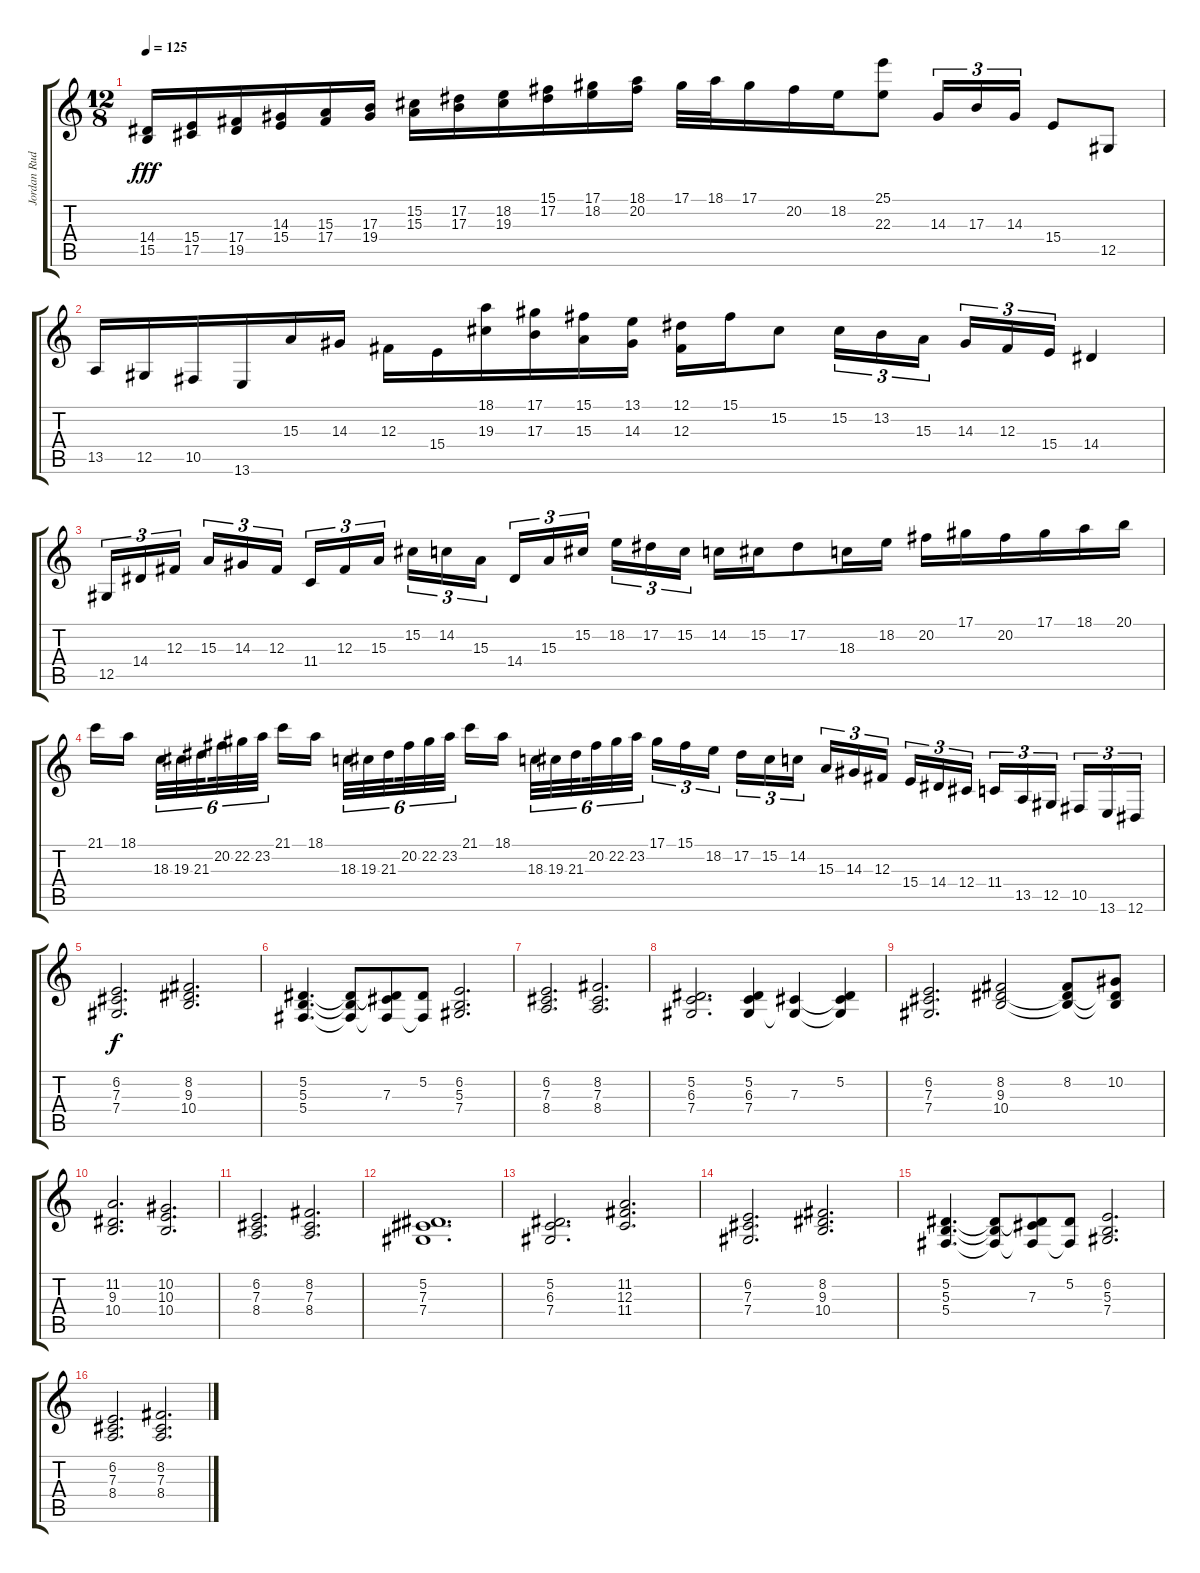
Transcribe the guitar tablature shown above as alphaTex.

\track ("Jordan Rudess Keyboards 2" "Jordan Rud") {instrument stringensemble1}
\staff {score tabs}
\tuning (Eb4 Bb3 Gb3 Db3 Ab2 Eb2) {hide}
\ts (12 8)
\tempo 125
\clef g2
\ks c
(14.4 15.5).16{dy fff} (15.4 17.5).16 (17.4 19.5).16 (14.3 15.4).16 (15.3 17.4).16 (17.3 19.4).16 (15.2 15.3).16 (17.2 17.3).16 (18.2 19.3).16 (15.1 17.2).16 (17.1 18.2).16 (18.1 20.2).16 17.1.32 18.1.32 17.1.16 20.2.16 18.2.16 (25.1 22.3).8 14.3.16{tu (3 2)} 17.3.16{tu (3 2)} 14.3.16{tu (3 2)} 15.4.8 12.5.8 |
13.5.16 12.5.16 10.5.16 13.6.16 15.3.16 14.3.16 12.3.16 15.4.16 (18.1 19.3).16 (17.1 17.3).16 (15.1 15.3).16 (13.1 14.3).16 (12.1 12.3).16 15.1.16 15.2.8 15.2.16{tu (3 2)} 13.2.16{tu (3 2)} 15.3.16{tu (3 2)} 14.3.16{tu (3 2)} 12.3.16{tu (3 2)} 15.4.16{tu (3 2)} 14.4.4 |
12.5.16{tu (3 2)} 14.4.16{tu (3 2)} 12.3.16{tu (3 2) beam splitsecondary} 15.3.16{tu (3 2)} 14.3.16{tu (3 2)} 12.3.16{tu (3 2) beam splitsecondary} 11.4.16{tu (3 2)} 12.3.16{tu (3 2)} 15.3.16{tu (3 2)} 15.2.16{tu (3 2)} 14.2.16{tu (3 2)} 15.3.16{tu (3 2) beam splitsecondary} 14.4.16{tu (3 2)} 15.3.16{tu (3 2)} 15.2.16{tu (3 2) beam splitsecondary} 18.2.16{tu (3 2)} 17.2.16{tu (3 2)} 15.2.16{tu (3 2)} 14.2.16 15.2.16 17.2.8 18.3.16 18.2.16 20.2.16 17.1.16 20.2.16 17.1.16 18.1.16 20.1.16 |
21.1.16 18.1.16{beam splitsecondary} 18.3.32{tu (6 4)} 19.3.32{tu (6 4)} 21.3.32{tu (6 4) beam splitsecondary} 20.2.32{tu (6 4)} 22.2.32{tu (6 4)} 23.2.32{tu (6 4) beam splitsecondary} 21.1.16 18.1.16 18.3.32{tu (6 4)} 19.3.32{tu (6 4)} 21.3.32{tu (6 4) beam splitsecondary} 20.2.32{tu (6 4)} 22.2.32{tu (6 4)} 23.2.32{tu (6 4) beam splitsecondary} 21.1.16 18.1.16{beam splitsecondary} 18.3.32{tu (6 4)} 19.3.32{tu (6 4)} 21.3.32{tu (6 4) beam splitsecondary} 20.2.32{tu (6 4)} 22.2.32{tu (6 4)} 23.2.32{tu (6 4)} 17.1.16{tu (3 2)} 15.1.16{tu (3 2)} 18.2.16{tu (3 2) beam splitsecondary} 17.2.16{tu (3 2)} 15.2.16{tu (3 2)} 14.2.16{tu (3 2) beam splitsecondary} 15.3.16{tu (3 2)} 14.3.16{tu (3 2)} 12.3.16{tu (3 2)} 15.4.16{tu (3 2)} 14.4.16{tu (3 2)} 12.4.16{tu (3 2) beam splitsecondary} 11.4.16{tu (3 2)} 13.5.16{tu (3 2)} 12.5.16{tu (3 2) beam splitsecondary} 10.5.16{tu (3 2)} 13.6.16{tu (3 2)} 12.6.16{tu (3 2)} |
(6.2 7.3 7.4).2{d dy f volume 10} (8.2 9.3 10.4).2{d} |
(5.2 5.3 5.4).4{d} (5.2{t} 5.3{t} 5.4{t}).8 (5.2{t} 7.3 5.4{t}).8 (5.2 5.4{t}).8 (6.2 5.3 7.4).2{d} |
(6.2 7.3 8.4).2{d} (8.2 7.3 8.4).2{d} |
(5.2 6.3 7.4).2{d} (5.2 6.3 7.4).4 (7.3 7.4{t}).4 (5.2 7.3{t} 7.4{t}).4 |
(6.2 7.3 7.4).2{d} (8.2 9.3 10.4).2 (8.2 9.3{t} 10.4{t}).8 (10.2 9.3{t} 10.4{t}).8 |
(11.2 9.3 10.4).2{d} (10.2 10.3 10.4).2{d} |
(6.2 7.3 8.4).2{d} (8.2 7.3 8.4).2{d} |
(5.2 7.3 7.4).1{d} |
(5.2 6.3 7.4).2{d} (11.2 12.3 11.4).2{d} |
(6.2 7.3 7.4).2{d} (8.2 9.3 10.4).2{d} |
(5.2 5.3 5.4).4{d} (5.2{t} 5.3{t} 5.4{t}).8 (5.2{t} 7.3 5.4{t}).8 (5.2 5.4{t}).8 (6.2 5.3 7.4).2{d} |
(6.2 7.3 8.4).2{d} (8.2 7.3 8.4).2{d}
